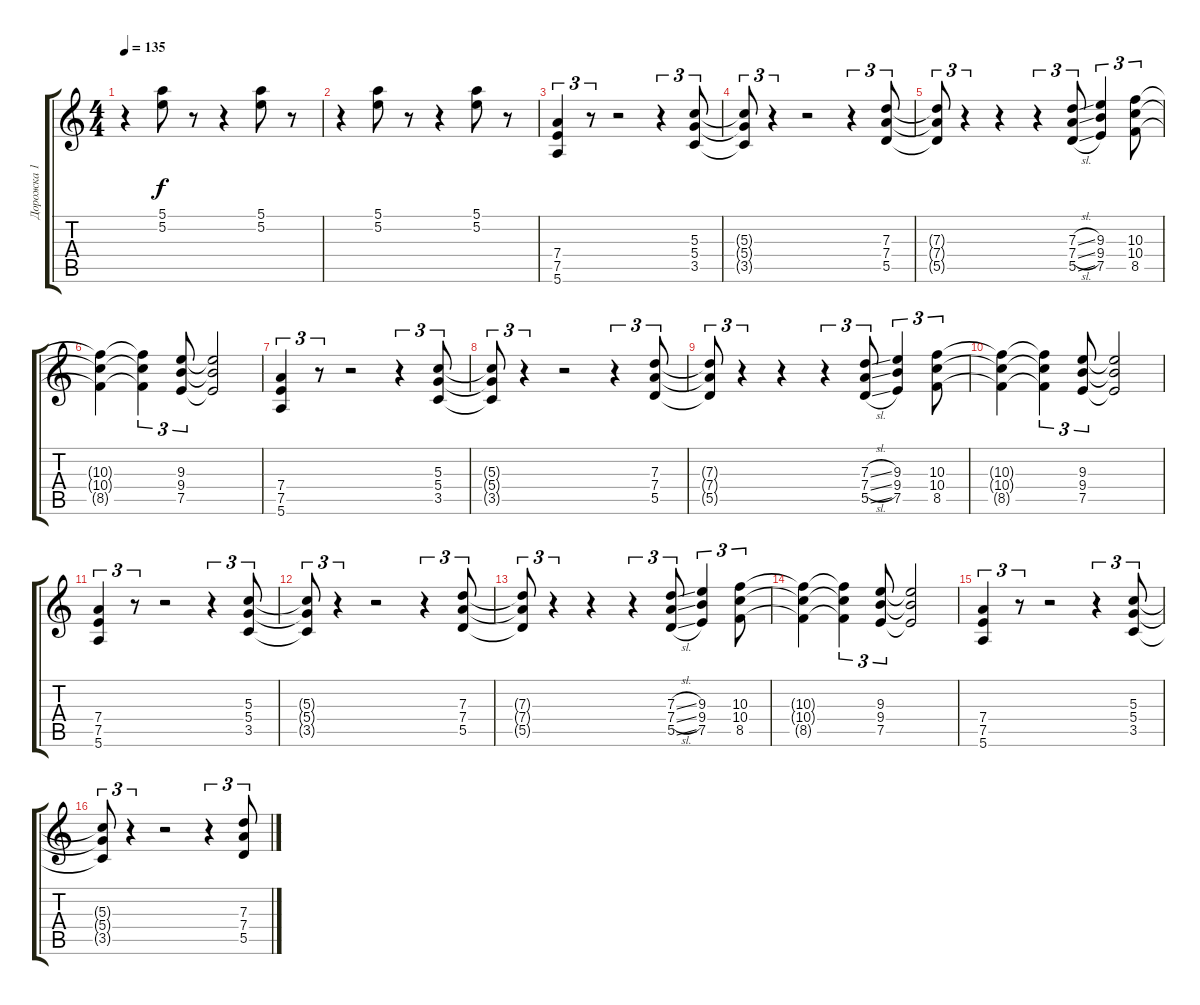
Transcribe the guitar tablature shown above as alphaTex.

\track ("Дорожка 1" "Дорожка 1") {instrument distortionguitar}
\staff {score tabs}
\tuning (E4 B3 G3 D3 A2 E2) {hide}
\ts (4 4)
\tempo 135
\clef g2
\ks c
r.4{dy f} (5.1 5.2).8 r.8 r.4 (5.1 5.2).8 r.8 |
r.4 (5.1 5.2).8 r.8 r.4 (5.1 5.2).8 r.8 |
(7.4 7.5 5.6).4{tu (3 2)} r.8{tu (3 2)} r.2 r.4{tu (3 2)} (5.3 5.4 3.5).8{tu (3 2)} |
(5.3{t} 5.4{t} 3.5{t}).8{tu (3 2)} r.4{tu (3 2)} r.2 r.4{tu (3 2)} (7.3 7.4 5.5).8{tu (3 2)} |
(7.3{t} 7.4{t} 5.5{t}).8{tu (3 2)} r.4{tu (3 2)} r.4 r.4{tu (3 2)} (7.3{sl} 7.4{sl} 5.5{sl}).8{tu (3 2)} (9.3 9.4 7.5).4{tu (3 2)} (10.3 10.4 8.5).8{tu (3 2)} |
(10.3{t} 10.4{t} 8.5{t}).4 (10.3{t} 10.4{t} 8.5{t}).4{tu (3 2)} (9.3 9.4 7.5).8{tu (3 2)} (9.3{t} 9.4{t} 7.5{t}).2 |
(7.4 7.5 5.6).4{tu (3 2)} r.8{tu (3 2)} r.2 r.4{tu (3 2)} (5.3 5.4 3.5).8{tu (3 2)} |
(5.3{t} 5.4{t} 3.5{t}).8{tu (3 2)} r.4{tu (3 2)} r.2 r.4{tu (3 2)} (7.3 7.4 5.5).8{tu (3 2)} |
(7.3{t} 7.4{t} 5.5{t}).8{tu (3 2)} r.4{tu (3 2)} r.4 r.4{tu (3 2)} (7.3{sl} 7.4{sl} 5.5{sl}).8{tu (3 2)} (9.3 9.4 7.5).4{tu (3 2)} (10.3 10.4 8.5).8{tu (3 2)} |
(10.3{t} 10.4{t} 8.5{t}).4 (10.3{t} 10.4{t} 8.5{t}).4{tu (3 2)} (9.3 9.4 7.5).8{tu (3 2)} (9.3{t} 9.4{t} 7.5{t}).2 |
(7.4 7.5 5.6).4{tu (3 2)} r.8{tu (3 2)} r.2 r.4{tu (3 2)} (5.3 5.4 3.5).8{tu (3 2)} |
(5.3{t} 5.4{t} 3.5{t}).8{tu (3 2)} r.4{tu (3 2)} r.2 r.4{tu (3 2)} (7.3 7.4 5.5).8{tu (3 2)} |
(7.3{t} 7.4{t} 5.5{t}).8{tu (3 2)} r.4{tu (3 2)} r.4 r.4{tu (3 2)} (7.3{sl} 7.4{sl} 5.5{sl}).8{tu (3 2)} (9.3 9.4 7.5).4{tu (3 2)} (10.3 10.4 8.5).8{tu (3 2)} |
(10.3{t} 10.4{t} 8.5{t}).4 (10.3{t} 10.4{t} 8.5{t}).4{tu (3 2)} (9.3 9.4 7.5).8{tu (3 2)} (9.3{t} 9.4{t} 7.5{t}).2 |
(7.4 7.5 5.6).4{tu (3 2)} r.8{tu (3 2)} r.2 r.4{tu (3 2)} (5.3 5.4 3.5).8{tu (3 2)} |
(5.3{t} 5.4{t} 3.5{t}).8{tu (3 2)} r.4{tu (3 2)} r.2 r.4{tu (3 2)} (7.3 7.4 5.5).8{tu (3 2)}
